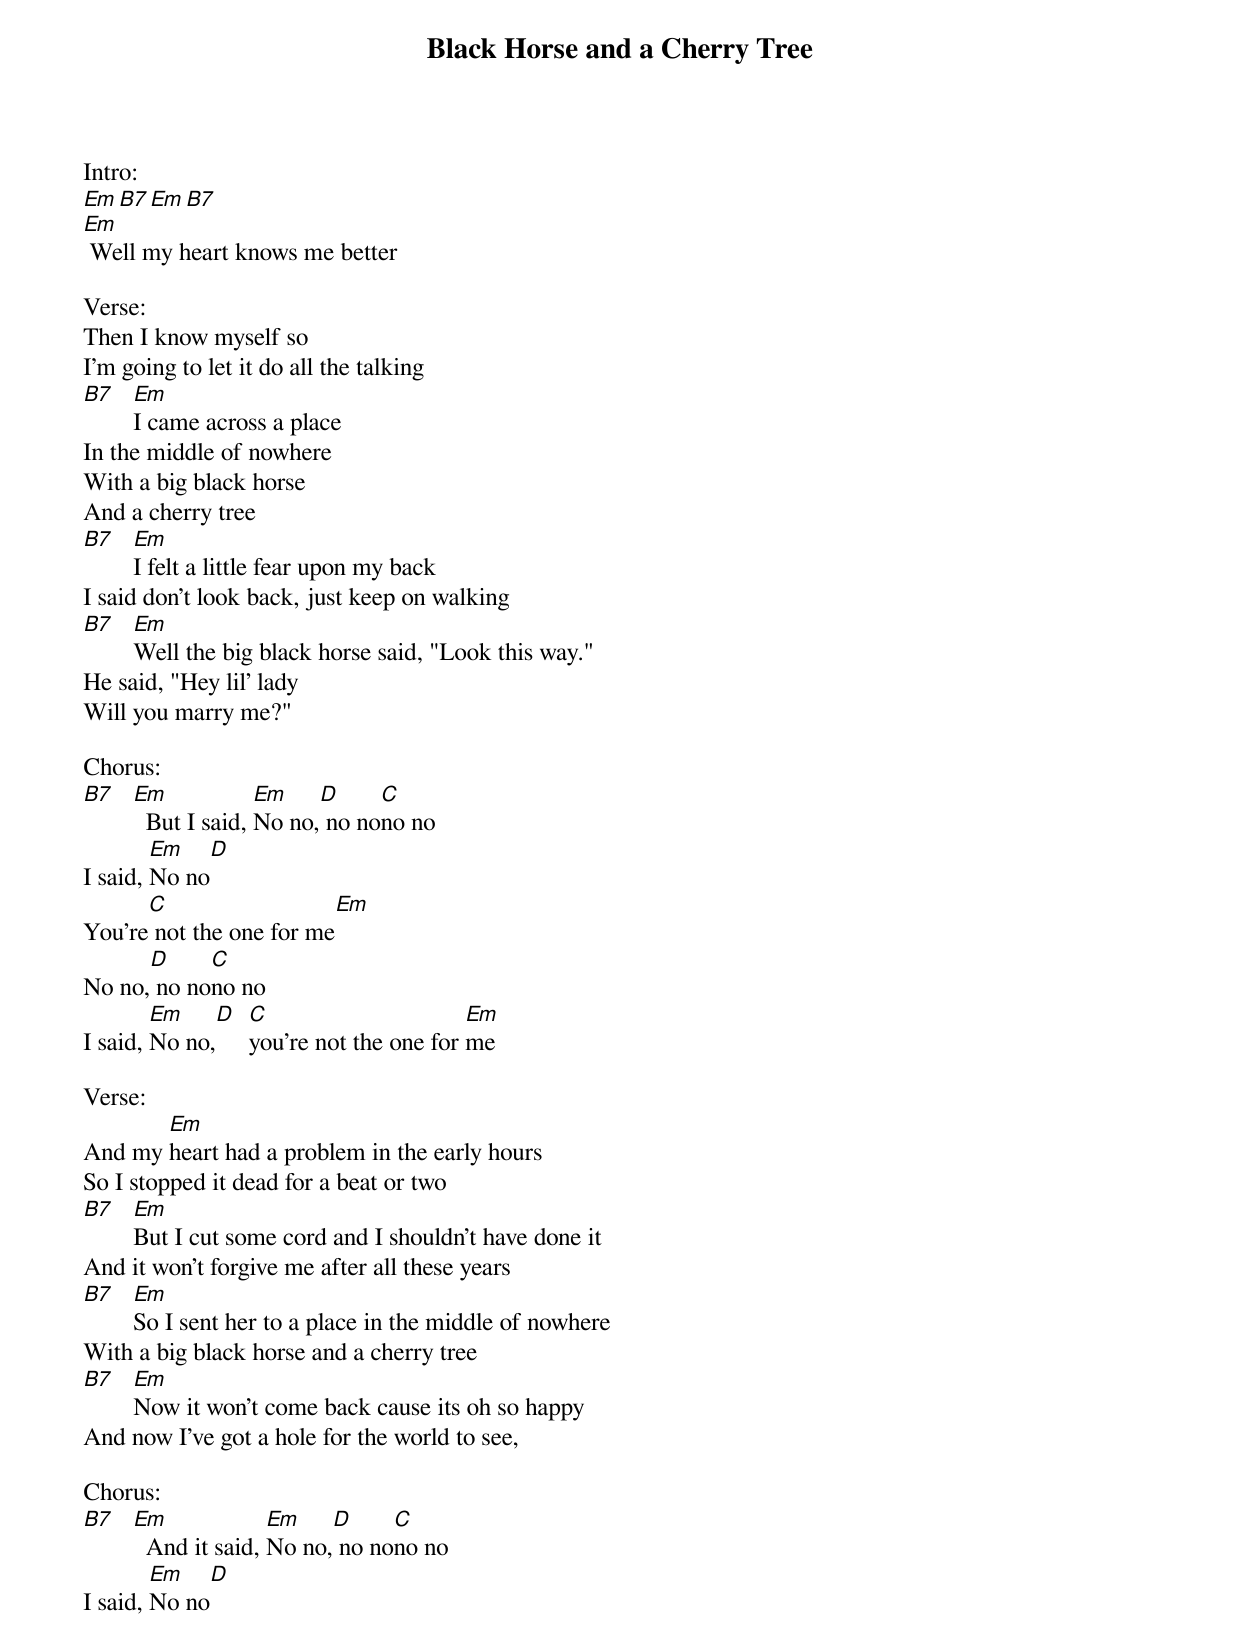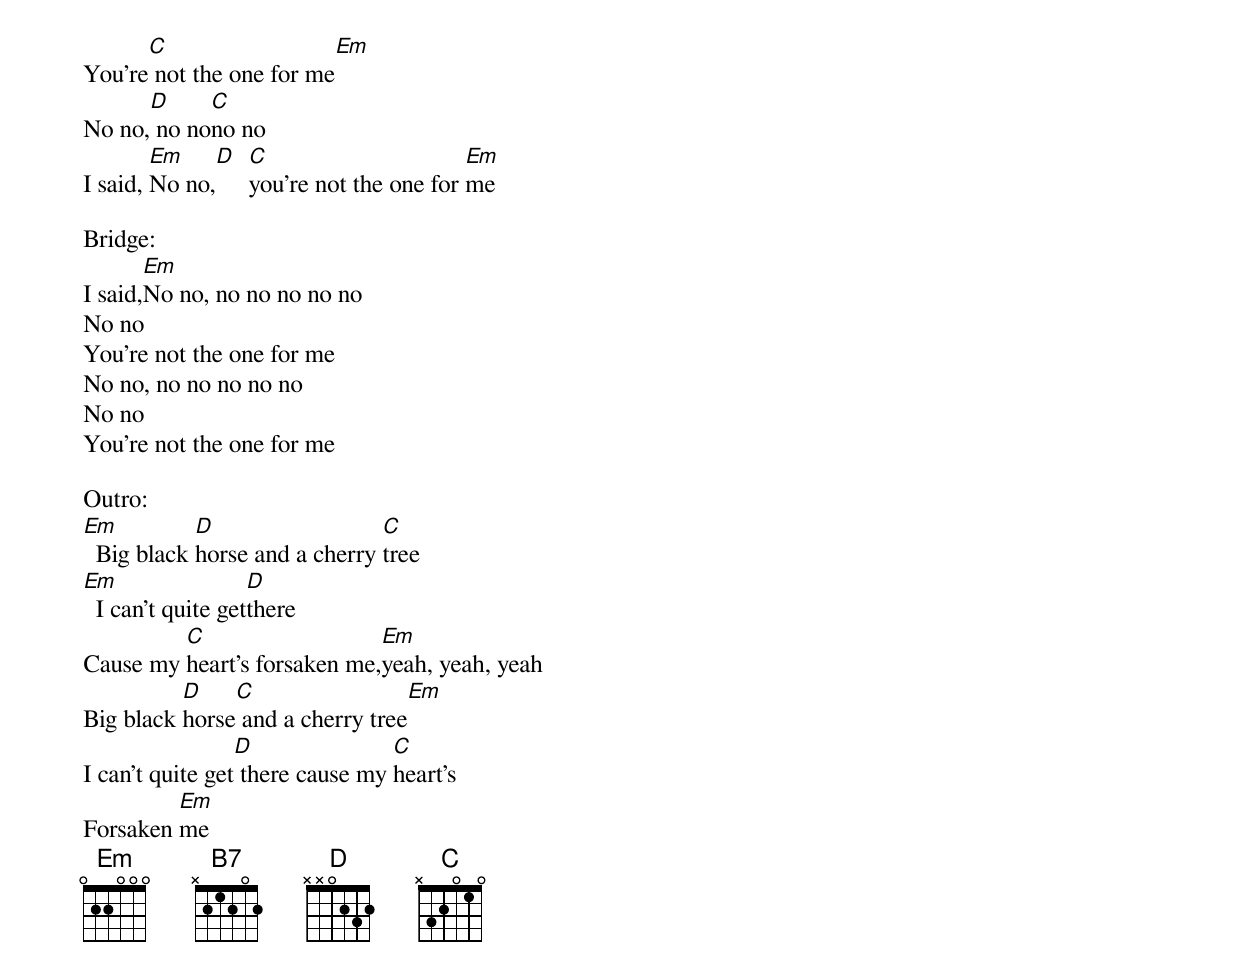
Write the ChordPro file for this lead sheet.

{title:Black Horse and a Cherry Tree}
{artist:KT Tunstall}
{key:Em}
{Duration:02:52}
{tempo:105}

Intro:
[Em B7 Em B7]
[Em] Well my heart knows me better

Verse:
Then I know myself so
I'm going to let it do all the talking
[B7]   [Em]I came across a place
In the middle of nowhere
With a big black horse
And a cherry tree
[B7]   [Em]I felt a little fear upon my back
I said don't look back, just keep on walking
[B7]   [Em]Well the big black horse said, "Look this way."
He said, "Hey lil' lady
Will you marry me?"

Chorus:
[B7]   [Em]  But I said, [Em]No no,[D] no no[C]no no
I said, [Em]No no[D]
You're[C] not the one for me[Em]
No no,[D] no no[C]no no
I said, [Em]No no,[D]  [C]you're not the one for [Em]me

Verse:
And my [Em]heart had a problem in the early hours
So I stopped it dead for a beat or two
[B7]   [Em]But I cut some cord and I shouldn't have done it
And it won't forgive me after all these years
[B7]   [Em]So I sent her to a place in the middle of nowhere
With a big black horse and a cherry tree
[B7]   [Em]Now it won't come back cause its oh so happy
And now I've got a hole for the world to see,

Chorus:
[B7]   [Em]  And it said, [Em]No no,[D] no no[C]no no
I said, [Em]No no[D]
You're[C] not the one for me[Em]
No no,[D] no no[C]no no
I said, [Em]No no,[D]  [C]you're not the one for [Em]me

Bridge:
I said,[Em]No no, no no no no no
No no
You're not the one for me
No no, no no no no no
No no
You're not the one for me

Outro:
[Em]  Big black [D]horse and a cherry [C]tree
[Em]  I can't quite get[D]there
Cause my [C]heart's forsaken me,[Em]yeah, yeah, yeah
Big black [D]horse[C] and a cherry tree[Em]
I can't quite get[D] there cause my [C]heart's
Forsaken [Em]me
